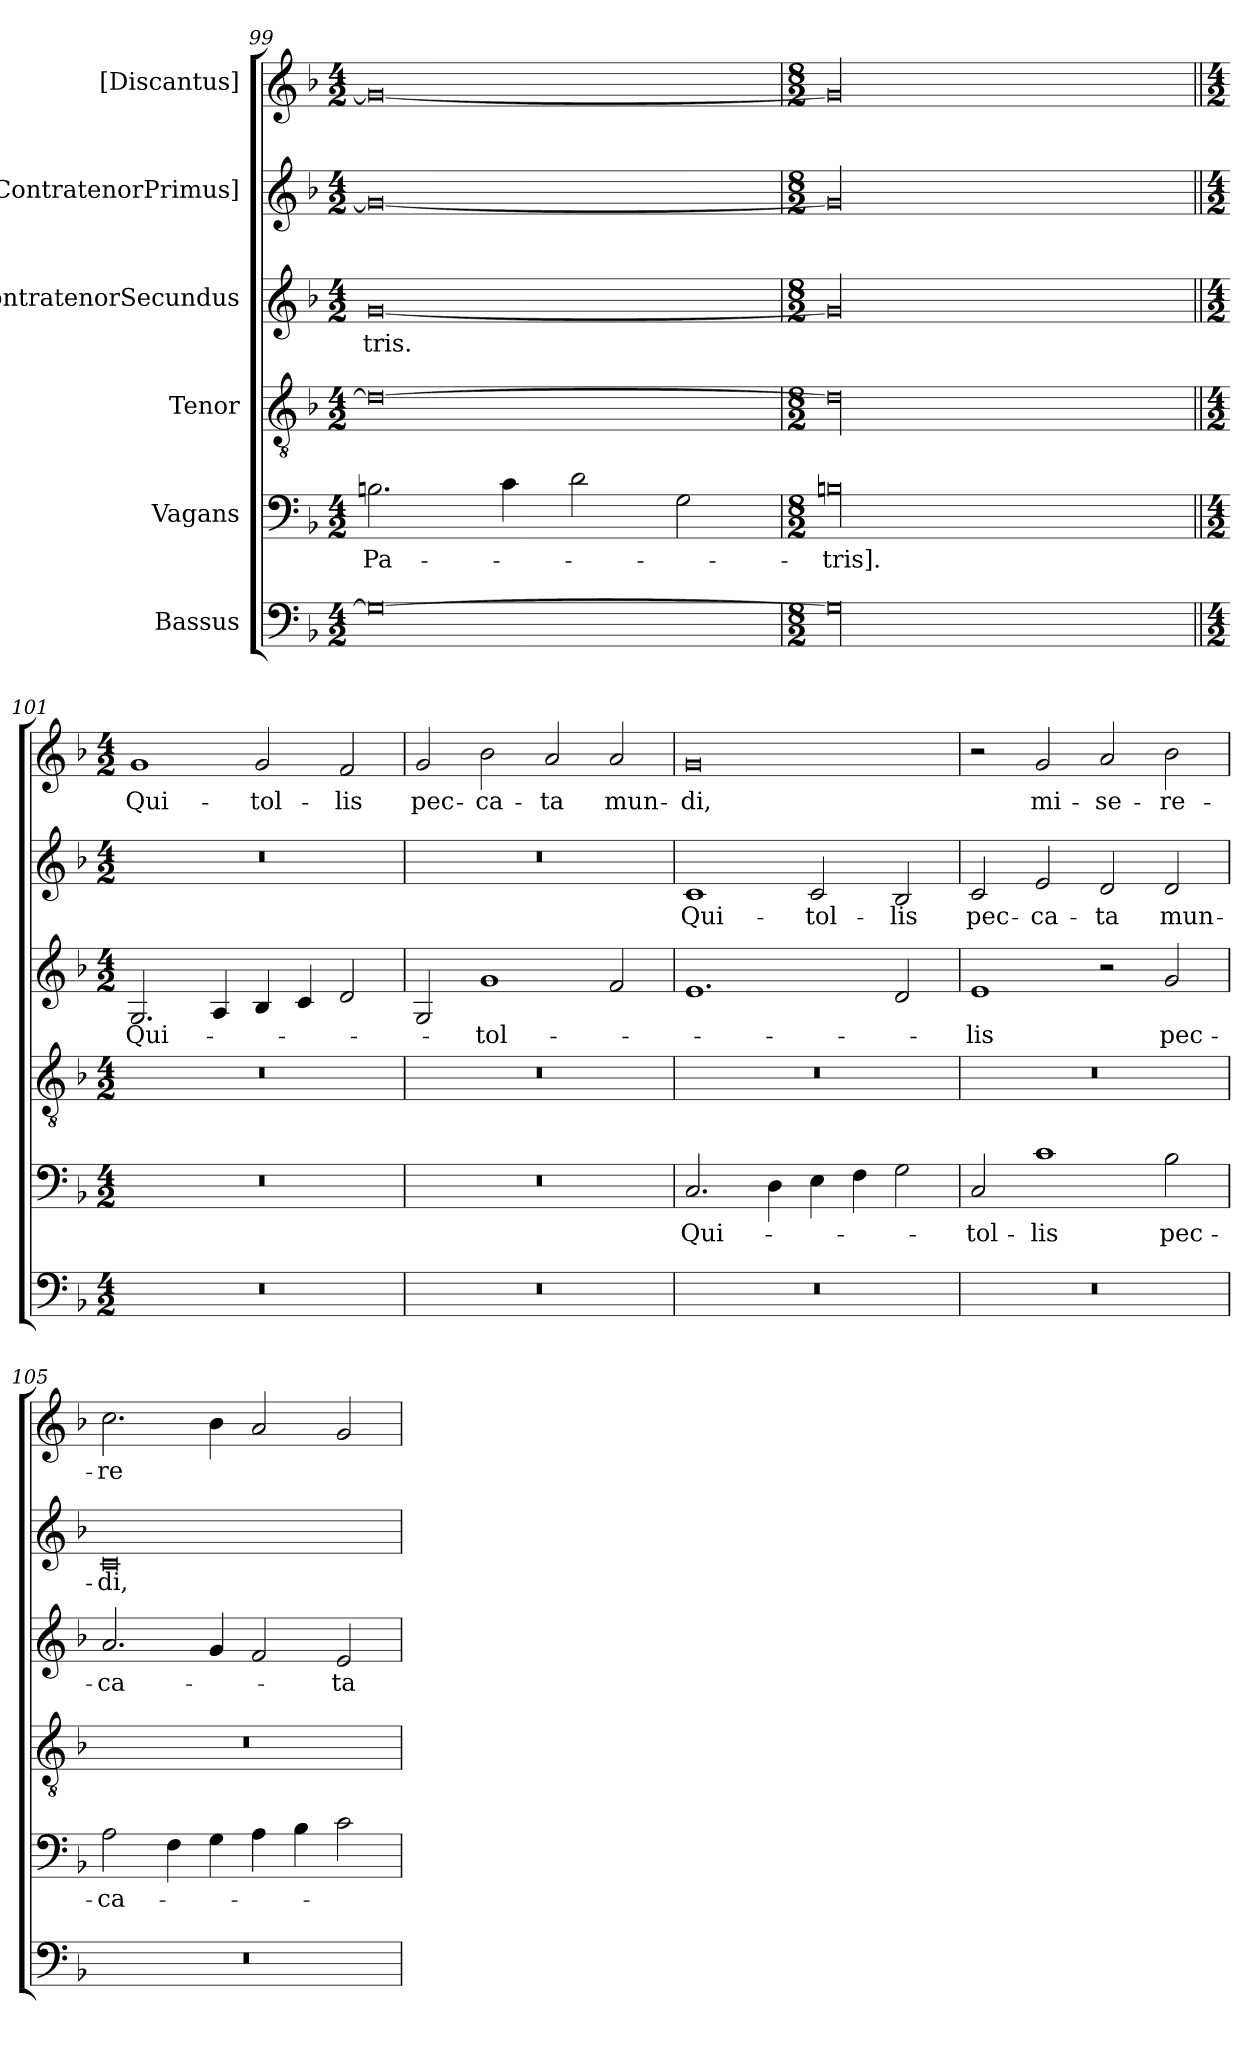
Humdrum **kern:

**kern	**kern	**text	**kern	**kern	**text	**kern	**text	**kern	**text
*part6	*part5	*part5	*part4	*part3	*part3	*part2	*part2	*part1	*part1
*staff6	*staff5	*staff5	*staff4	*staff3	*staff3	*staff2	*staff2	*staff1	*staff1
*I"Bassus	*I"Vagans	*	*I"Tenor	*I"ContratenorSecundus	*	*I"[ContratenorPrimus]	*	*I"[Discantus]	*
*clefF4	*clefF4	*	*clefGv2	*clefG2	*	*clefG2	*	*clefG2	*
*k[b-]	*k[b-]	*	*k[b-]	*k[b-]	*	*k[b-]	*	*k[b-]	*
*M4/2	*M4/2	*	*M4/2	*M4/2	*	*M4/2	*	*M4/2	*
=99	=99	=99	=99	=99	=99	=99	=99	=99	=99
0G\_	2.Bn\	Pa-	0d\_	[0g/	-tris.	0g/_	.	0g/_	.
.	4c\	.	.	.	.	.	.	.	.
.	2d\	.	.	.	.	.	.	.	.
.	2G\	.	.	.	.	.	.	.	.
=100	=100	=100	=100	=100	=100	=100	=100	=100	=100
*M8/2	*M8/2	*	*M8/2	*M8/2	*	*M8/2	*	*M8/2	*
00G\]	00Bn\	-tris].	00d\]	00g/]	.	00g/]	.	00g/]	.
=101||	=101||	=101||	=101||	=101||	=101||	=101||	=101||	=101||	=101||
*M4/2	*M4/2	*	*M4/2	*M4/2	*	*M4/2	*	*M4/2	*
0r	0r	.	0r	2.G/	Qui-	0r	.	1g/	Qui-
.	.	.	.	4A/	.	.	.	.	.
.	.	.	.	4B-/	.	.	.	2g/	tol-
.	.	.	.	4c/	.	.	.	.	.
.	.	.	.	2d/	.	.	.	2f/	-lis
=102	=102	=102	=102	=102	=102	=102	=102	=102	=102
0r	0r	.	0r	2G/	.	0r	.	2g/	pec-
.	.	.	.	1g/	tol-	.	.	2b-\	-ca-
.	.	.	.	.	.	.	.	2a/	-ta
.	.	.	.	2f/	.	.	.	2a/	mun-
=103	=103	=103	=103	=103	=103	=103	=103	=103	=103
0r	2.C/	Qui-	0r	1.e/	.	1c/	Qui-	0g/	-di,
.	4D\	.	.	.	.	.	.	.	.
.	4E\	.	.	.	.	2c/	tol-	.	.
.	4F\	.	.	.	.	.	.	.	.
.	2G\	.	.	2d/	.	2B-/	-lis	.	.
=104	=104	=104	=104	=104	=104	=104	=104	=104	=104
0r	2C/	-tol-	0r	1e/	-lis	2c/	pec-	2r	.
.	1c\	-lis	.	.	.	2e/	-ca-	2g/	mi-
.	.	.	.	2r	.	2d/	-ta	2a/	-se-
.	2B-\	pec-	.	2g/	pec-	2d/	mun-	2b-\	-re-
=105	=105	=105	=105	=105	=105	=105	=105	=105	=105
0r	2A\	-ca-	0r	2.a/	-ca-	0c/	-di,	2.cc\	-re
.	4F\	.	.	.	.	.	.	.	.
.	4G\	.	.	4g/	.	.	.	4b-\	.
.	4A\	.	.	2f/	.	.	.	2a/	.
.	4B-\	.	.	.	.	.	.	.	.
.	2c\	.	.	2e/	-ta	.	.	2g/	.
=	=	=	=	=	=	=	=	=	=
*-	*-	*-	*-	*-	*-	*-	*-	*-	*-
